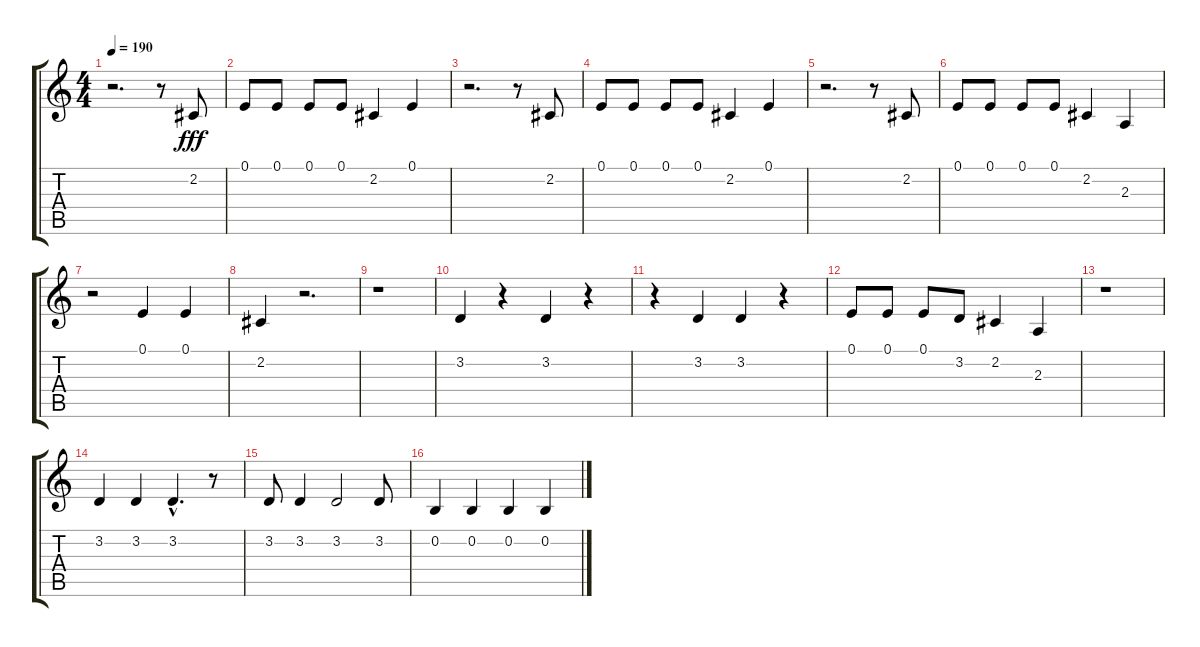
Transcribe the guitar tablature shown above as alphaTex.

\track "" {instrument altosax}
\staff {score tabs}
\tuning (E4 B3 G3 D3 A2 E2) {hide}
\ts (4 4)
\tempo 190
\clef g2
\ks c
r.2{d dy fff} r.8 2.2.8 |
0.1.8 0.1.8 0.1.8 0.1.8 2.2.4 0.1.4 |
r.2{d} r.8 2.2.8 |
0.1.8 0.1.8 0.1.8 0.1.8 2.2.4 0.1.4 |
r.2{d} r.8 2.2.8 |
0.1.8 0.1.8 0.1.8 0.1.8 2.2.4 2.3.4 |
r.2 0.1.4 0.1.4 |
2.2.4 r.2{d} |
r.1 |
3.2.4 r.4 3.2.4 r.4 |
r.4 3.2.4 3.2.4 r.4 |
0.1.8 0.1.8 0.1.8 3.2.8 2.2.4 2.3.4 |
r.1 |
3.2.4 3.2.4 3.2{hac}.4{d} r.8 |
3.2.8 3.2.4 3.2.2 3.2.8 |
0.2.4 0.2.4 0.2.4 0.2.4
